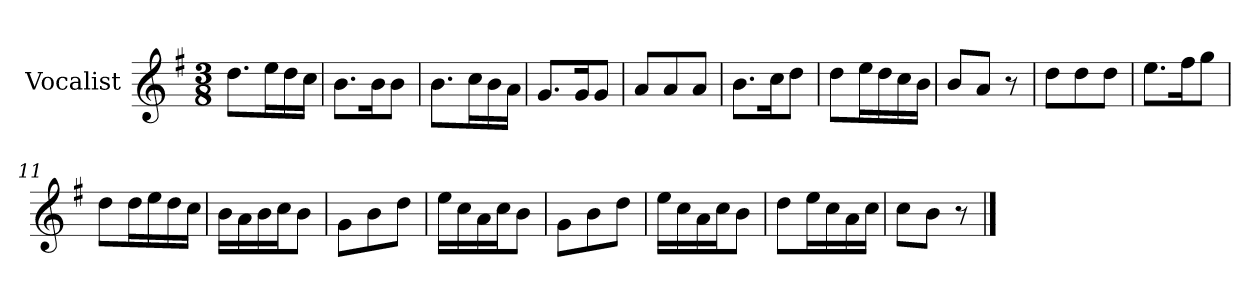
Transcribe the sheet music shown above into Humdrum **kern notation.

**kern
*part1
*staff1
*I"Vocalist
*k[f#]
*G:
*M3/8
=1
8.ddL
16eeL
16dd
16ccJJ
=2
8.bL
16bK
8bJ
=3
8.bL
16ccL
16b
16aJJ
=4
8.gL
16gK
8gJ
=5
8aL
8a
8aJ
=6
8.bL
16ccK
8ddJ
=7
8ddL
16eeL
16dd
16cc
16bJJ
=8
8bL
8aJ
8r
=9
8ddL
8dd
8ddJ
=10
8.eeL
16ff#K
8ggJ
=11
8ddL
16ddL
16ee
16dd
16ccJJ
=12
16bLL
16a
16b
16ccJ
8bJ
=13
8gL
8b
8ddJ
=14
16eeLL
16cc
16a
16ccJ
8bJ
=15
8gL
8b
8ddJ
=16
16eeLL
16cc
16a
16ccJ
8bJ
=17
8ddL
16eeL
16cc
16a
16ccJJ
=18
8ccL
8bJ
8r
==
*-
